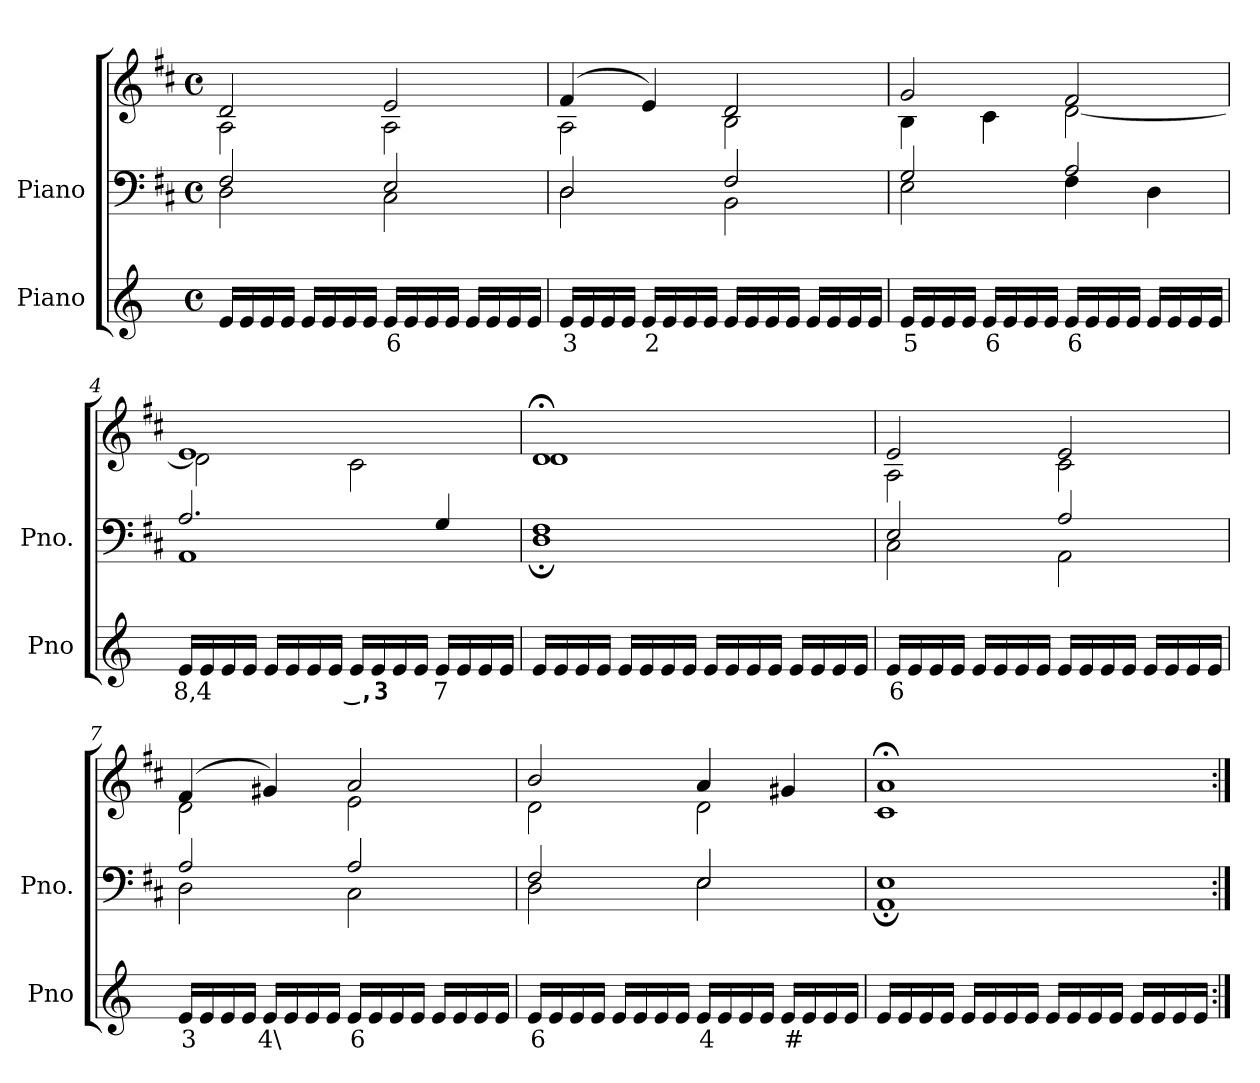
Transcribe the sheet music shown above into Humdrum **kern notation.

**kern	**text	**kern	**kern
*part2	*part2	*part1	*part1
*staff3	*staff3	*staff2	*staff1
*I"Piano	*	*I"Piano	*
*I'Pno	*	*I'Pno.	*
*clefG2	*	*clefF4	*clefG2
*k[]	*	*k[f#c#]	*k[f#c#]
*M4/4	*	*M4/4	*M4/4
*met(c)	*	*met(c)	*met(c)
=1	=1	=1	=1
*	*	*^	*^
16e/LL	.	2F#/	2D\	2d/	2A\
16e/	.	.	.	.	.
16e/	.	.	.	.	.
16e/JJ	.	.	.	.	.
16e/LL	.	.	.	.	.
16e/	.	.	.	.	.
16e/	.	.	.	.	.
16e/JJ	.	.	.	.	.
!	!LO:LY:b	!	!	!	!
16e/LL	6	2E/	2C#\	2e/	2A\
16e/	.	.	.	.	.
16e/	.	.	.	.	.
16e/JJ	.	.	.	.	.
16e/LL	.	.	.	.	.
16e/	.	.	.	.	.
16e/	.	.	.	.	.
16e/JJ	.	.	.	.	.
=2	=2	=2	=2	=2	=2
!	!LO:LY:b	!	!	!	!
16e/LL	3	2D/	2D\	(>4f#/	2A\
16e/	.	.	.	.	.
16e/	.	.	.	.	.
16e/JJ	.	.	.	.	.
!	!LO:LY:b	!	!	!	!
16e/LL	2	.	.	4e/)	.
16e/	.	.	.	.	.
16e/	.	.	.	.	.
16e/JJ	.	.	.	.	.
16e/LL	.	2F#/	2BB\	2d/	2B\
16e/	.	.	.	.	.
16e/	.	.	.	.	.
16e/JJ	.	.	.	.	.
16e/LL	.	.	.	.	.
16e/	.	.	.	.	.
16e/	.	.	.	.	.
16e/JJ	.	.	.	.	.
=3	=3	=3	=3	=3	=3
!	!LO:LY:b	!	!	!	!
16e/LL	5	2G/	2E\	2g/	4B\
16e/	.	.	.	.	.
16e/	.	.	.	.	.
16e/JJ	.	.	.	.	.
!	!LO:LY:b	!	!	!	!
16e/LL	6	.	.	.	4c#\
16e/	.	.	.	.	.
16e/	.	.	.	.	.
16e/JJ	.	.	.	.	.
!	!LO:LY:b	!	!	!	!
16e/LL	6	2A/	4F#\	2f#/	[2d\
16e/	.	.	.	.	.
16e/	.	.	.	.	.
16e/JJ	.	.	.	.	.
16e/LL	.	.	4D\	.	.
16e/	.	.	.	.	.
16e/	.	.	.	.	.
16e/JJ	.	.	.	.	.
=4	=4	=4	=4	=4	=4
!	!LO:LY:b	!	!	!	!
16e/LL	8,4	2.A/	1AA	1e	2d\]
16e/	.	.	.	.	.
16e/	.	.	.	.	.
16e/JJ	.	.	.	.	.
16e/LL	.	.	.	.	.
16e/	.	.	.	.	.
16e/	.	.	.	.	.
16e/JJ	.	.	.	.	.
!	!LO:LY:b	!	!	!	!
16e/LL	_,3	.	.	.	2c#\
16e/	.	.	.	.	.
16e/	.	.	.	.	.
16e/JJ	.	.	.	.	.
!	!LO:LY:b	!	!	!	!
16e/LL	7	4G/	.	.	.
16e/	.	.	.	.	.
16e/	.	.	.	.	.
16e/JJ	.	.	.	.	.
=5	=5	=5	=5	=5	=5
16e/LL	.	1F#	1D;	1d;<	1d
16e/	.	.	.	.	.
16e/	.	.	.	.	.
16e/JJ	.	.	.	.	.
16e/LL	.	.	.	.	.
16e/	.	.	.	.	.
16e/	.	.	.	.	.
16e/JJ	.	.	.	.	.
16e/LL	.	.	.	.	.
16e/	.	.	.	.	.
16e/	.	.	.	.	.
16e/JJ	.	.	.	.	.
16e/LL	.	.	.	.	.
16e/	.	.	.	.	.
16e/	.	.	.	.	.
16e/JJ	.	.	.	.	.
=6	=6	=6	=6	=6	=6
!	!LO:LY:b	!	!	!	!
16e/LL	6	2E/	2C#\	2e/	2A\
16e/	.	.	.	.	.
16e/	.	.	.	.	.
16e/JJ	.	.	.	.	.
16e/LL	.	.	.	.	.
16e/	.	.	.	.	.
16e/	.	.	.	.	.
16e/JJ	.	.	.	.	.
16e/LL	.	2A/	2AA\	2e/	2c#\
16e/	.	.	.	.	.
16e/	.	.	.	.	.
16e/JJ	.	.	.	.	.
16e/LL	.	.	.	.	.
16e/	.	.	.	.	.
16e/	.	.	.	.	.
16e/JJ	.	.	.	.	.
=7	=7	=7	=7	=7	=7
!	!LO:LY:b	!	!	!	!
16e/LL	3	2A/	2D\	(>4f#/	2d\
16e/	.	.	.	.	.
16e/	.	.	.	.	.
16e/JJ	.	.	.	.	.
!	!LO:LY:b	!	!	!	!
16e/LL	4\	.	.	4g#X/)	.
16e/	.	.	.	.	.
16e/	.	.	.	.	.
16e/JJ	.	.	.	.	.
!	!LO:LY:b	!	!	!	!
16e/LL	6	2A/	2C#\	2a/	2e\
16e/	.	.	.	.	.
16e/	.	.	.	.	.
16e/JJ	.	.	.	.	.
16e/LL	.	.	.	.	.
16e/	.	.	.	.	.
16e/	.	.	.	.	.
16e/JJ	.	.	.	.	.
=8	=8	=8	=8	=8	=8
!	!LO:LY:b	!	!	!	!
16e/LL	6	2F#/	2D\	2b/	2d\
16e/	.	.	.	.	.
16e/	.	.	.	.	.
16e/JJ	.	.	.	.	.
16e/LL	.	.	.	.	.
16e/	.	.	.	.	.
16e/	.	.	.	.	.
16e/JJ	.	.	.	.	.
!	!LO:LY:b	!	!	!	!
16e/LL	4	2E/	2E\	4a/	2d\
16e/	.	.	.	.	.
16e/	.	.	.	.	.
16e/JJ	.	.	.	.	.
!	!LO:LY:b	!	!	!	!
16e/LL	#	.	.	4g#X/	.
16e/	.	.	.	.	.
16e/	.	.	.	.	.
16e/JJ	.	.	.	.	.
=9	=9	=9	=9	=9	=9
16e/LL	.	1E	1AA;	1a;<	1c#
16e/	.	.	.	.	.
16e/	.	.	.	.	.
16e/JJ	.	.	.	.	.
16e/LL	.	.	.	.	.
16e/	.	.	.	.	.
16e/	.	.	.	.	.
16e/JJ	.	.	.	.	.
16e/LL	.	.	.	.	.
16e/	.	.	.	.	.
16e/	.	.	.	.	.
16e/JJ	.	.	.	.	.
16e/LL	.	.	.	.	.
16e/	.	.	.	.	.
16e/	.	.	.	.	.
16e/JJ	.	.	.	.	.
*	*	*v	*v	*	*
*	*	*	*v	*v
=:|!	=:|!	=:|!	=:|!
*-	*-	*-	*-
